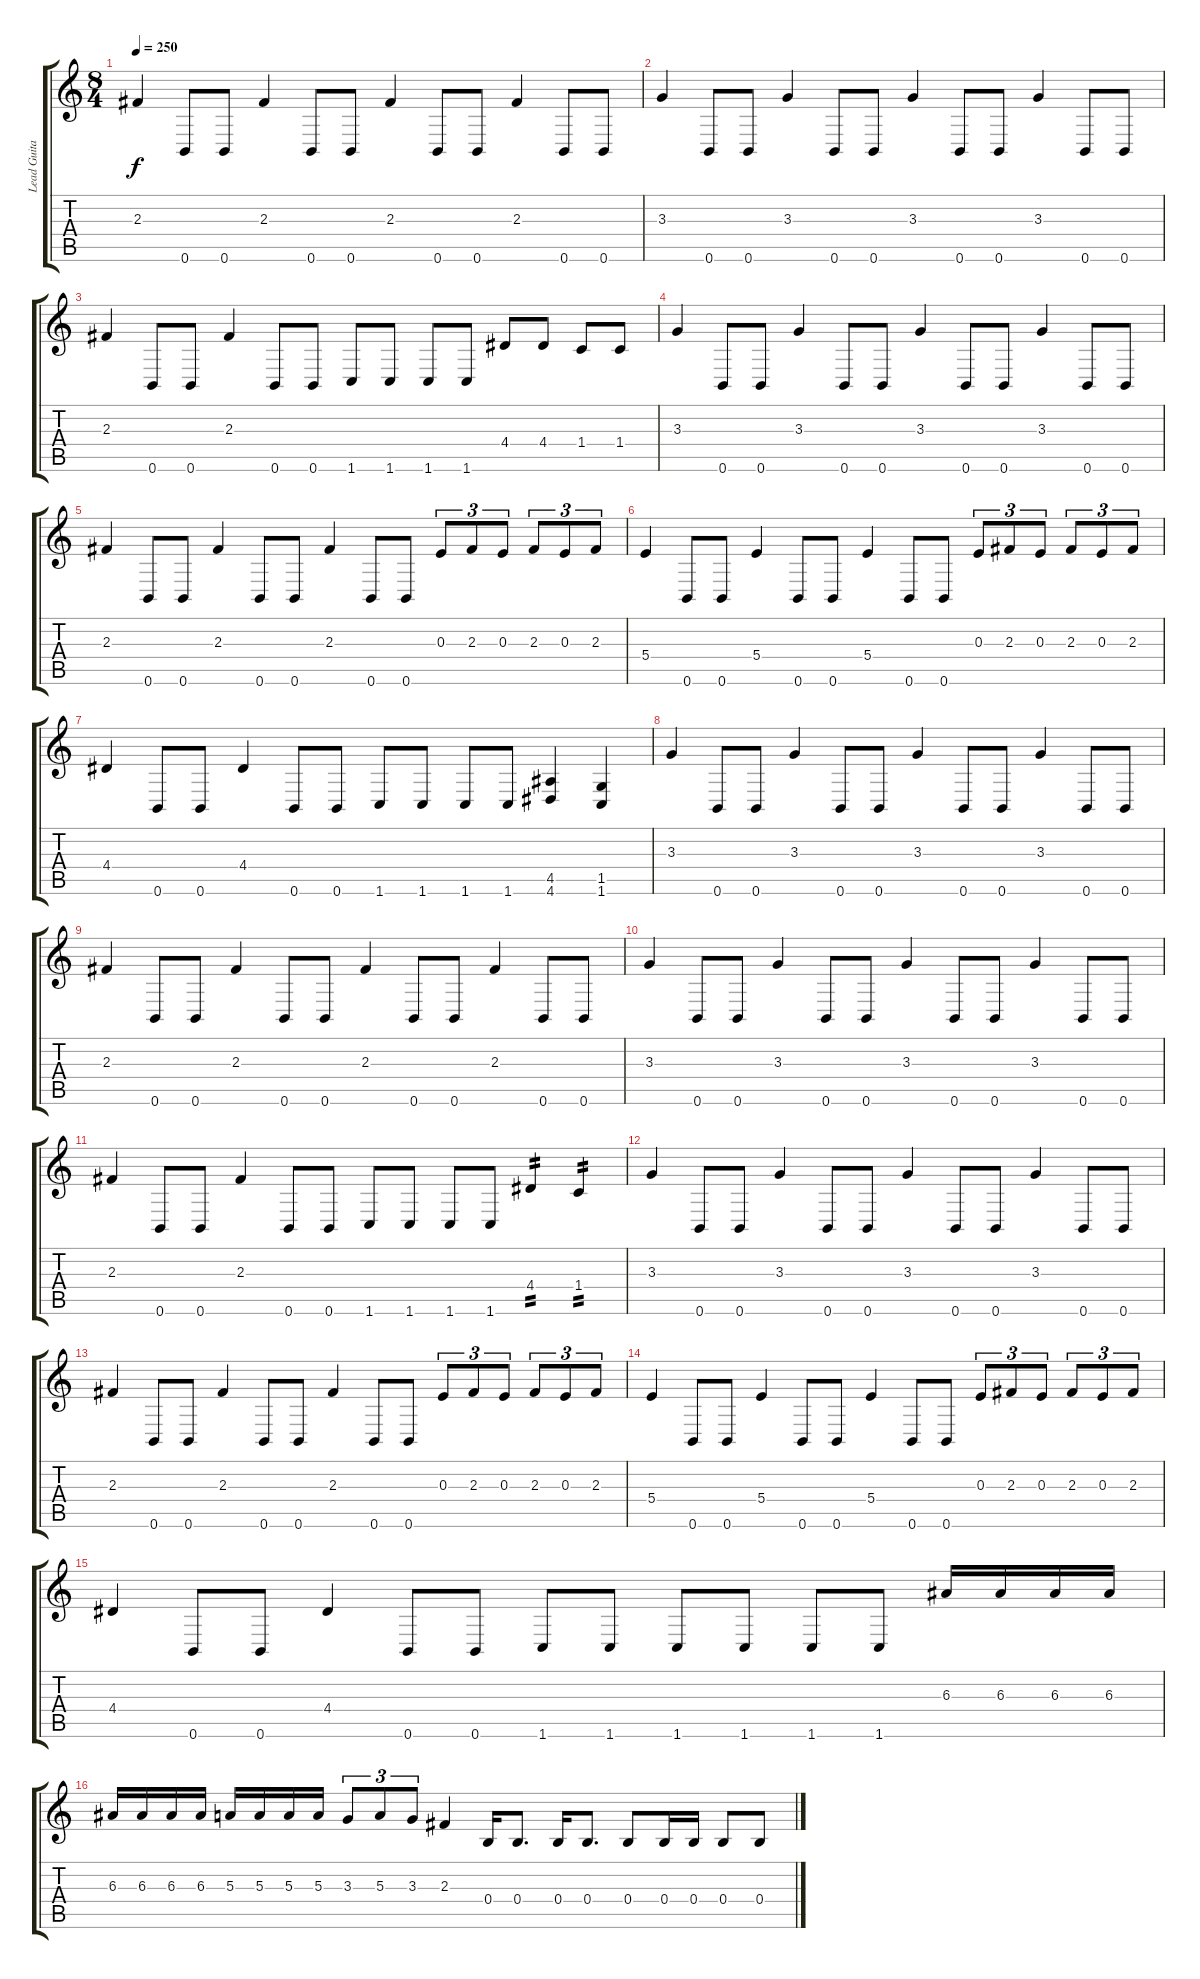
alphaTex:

\track ("Lead Guitar" "Lead Guita") {instrument distortionguitar}
\staff {score tabs}
\tuning (Db4 Ab3 E3 B2 Gb2 B1) {hide}
\ts (8 4)
\tempo 250
\clef g2
\ks c
2.3.4{dy f} 0.6.8 0.6.8 2.3.4 0.6.8 0.6.8 2.3.4 0.6.8 0.6.8 2.3.4 0.6.8 0.6.8 |
3.3.4 0.6.8 0.6.8 3.3.4 0.6.8 0.6.8 3.3.4 0.6.8 0.6.8 3.3.4 0.6.8 0.6.8 |
2.3.4 0.6.8 0.6.8 2.3.4 0.6.8 0.6.8 1.6.8 1.6.8 1.6.8 1.6.8 4.4.8 4.4.8 1.4.8 1.4.8 |
3.3.4 0.6.8 0.6.8 3.3.4 0.6.8 0.6.8 3.3.4 0.6.8 0.6.8 3.3.4 0.6.8 0.6.8 |
2.3.4 0.6.8 0.6.8 2.3.4 0.6.8 0.6.8 2.3.4 0.6.8 0.6.8 0.3.8{tu (3 2)} 2.3.8{tu (3 2)} 0.3.8{tu (3 2)} 2.3.8{tu (3 2)} 0.3.8{tu (3 2)} 2.3.8{tu (3 2)} |
5.4.4 0.6.8 0.6.8 5.4.4 0.6.8 0.6.8 5.4.4 0.6.8 0.6.8 0.3.8{tu (3 2)} 2.3.8{tu (3 2)} 0.3.8{tu (3 2)} 2.3.8{tu (3 2)} 0.3.8{tu (3 2)} 2.3.8{tu (3 2)} |
4.4.4 0.6.8 0.6.8 4.4.4 0.6.8 0.6.8 1.6.8 1.6.8 1.6.8 1.6.8 (4.5 4.6).4 (1.5 1.6).4 |
3.3.4 0.6.8 0.6.8 3.3.4 0.6.8 0.6.8 3.3.4 0.6.8 0.6.8 3.3.4 0.6.8 0.6.8 |
2.3.4 0.6.8 0.6.8 2.3.4 0.6.8 0.6.8 2.3.4 0.6.8 0.6.8 2.3.4 0.6.8 0.6.8 |
3.3.4 0.6.8 0.6.8 3.3.4 0.6.8 0.6.8 3.3.4 0.6.8 0.6.8 3.3.4 0.6.8 0.6.8 |
2.3.4 0.6.8 0.6.8 2.3.4 0.6.8 0.6.8 1.6.8 1.6.8 1.6.8 1.6.8 4.4.4{tp 2} 1.4.4{tp 2} |
3.3.4 0.6.8 0.6.8 3.3.4 0.6.8 0.6.8 3.3.4 0.6.8 0.6.8 3.3.4 0.6.8 0.6.8 |
2.3.4 0.6.8 0.6.8 2.3.4 0.6.8 0.6.8 2.3.4 0.6.8 0.6.8 0.3.8{tu (3 2)} 2.3.8{tu (3 2)} 0.3.8{tu (3 2)} 2.3.8{tu (3 2)} 0.3.8{tu (3 2)} 2.3.8{tu (3 2)} |
5.4.4 0.6.8 0.6.8 5.4.4 0.6.8 0.6.8 5.4.4 0.6.8 0.6.8 0.3.8{tu (3 2)} 2.3.8{tu (3 2)} 0.3.8{tu (3 2)} 2.3.8{tu (3 2)} 0.3.8{tu (3 2)} 2.3.8{tu (3 2)} |
4.4.4 0.6.8 0.6.8 4.4.4 0.6.8 0.6.8 1.6.8 1.6.8 1.6.8 1.6.8 1.6.8 1.6.8 6.3.16 6.3.16 6.3.16 6.3.16 |
6.3.16 6.3.16 6.3.16 6.3.16 5.3.16 5.3.16 5.3.16 5.3.16 3.3.8{tu (3 2)} 5.3.8{tu (3 2)} 3.3.8{tu (3 2)} 2.3.4 0.4.16 0.4.8{d} 0.4.16 0.4.8{d} 0.4.8 0.4.16 0.4.16 0.4.8 0.4.8
